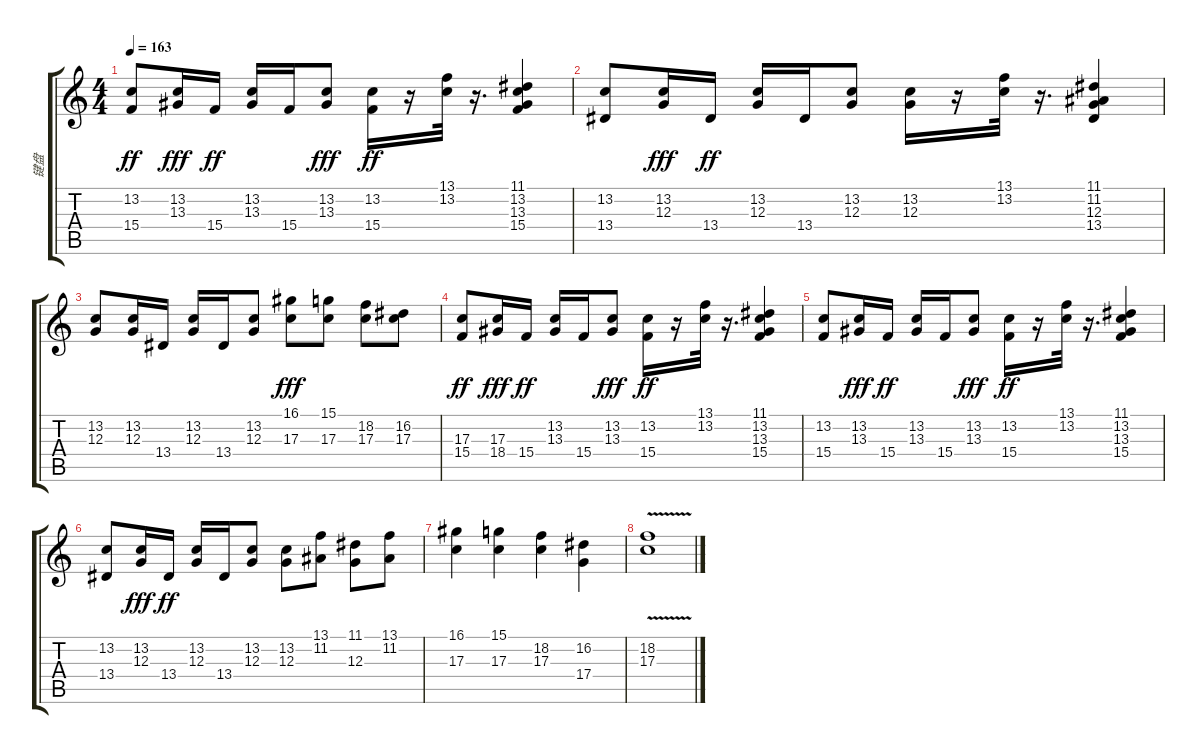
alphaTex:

\track ("键盘" "键盘") {instrument harpsichord}
\staff {score tabs}
\tuning (E4 B3 G3 D3 A2 E2) {hide}
\ts (4 4)
\tempo 163
\clef g2
\ks c
(13.2 15.4).8{dy ff} (13.2 13.3).16{dy fff} 15.4.16{dy ff} (13.2 13.3).16 15.4.16 (13.2 13.3).8{dy fff} (13.2 15.4).16{dy ff} r.16 (13.1 13.2).32 r.16{d} (11.1 13.2 13.3 15.4).4 |
(13.2 13.4).8 (13.2 12.3).16{dy fff} 13.4.16{dy ff} (13.2 12.3).16 13.4.16 (13.2 12.3).8 (13.2 12.3).16 r.16 (13.1 13.2).32{txt ""} r.16{d} (11.1 11.2 12.3 13.4).4 |
(13.2 12.3).8 (13.2 12.3).16 13.4.16 (13.2 12.3).16 13.4.16 (13.2 12.3).8 (16.1 17.3).8{dy fff} (15.1 17.3).8 (18.2 17.3).8 (16.2 17.3).8 |
(17.3 15.4).8{dy ff} (17.3 18.4).16{dy fff} 15.4.16{dy ff} (13.2 13.3).16 15.4.16 (13.2 13.3).8{dy fff} (13.2 15.4).16{dy ff} r.16 (13.1 13.2).32 r.16{d} (11.1 13.2 13.3 15.4).4 |
(13.2 15.4).8 (13.2 13.3).16{dy fff} 15.4.16{dy ff} (13.2 13.3).16 15.4.16 (13.2 13.3).8{dy fff} (13.2 15.4).16{dy ff} r.16 (13.1 13.2).32 r.16{d} (11.1 13.2 13.3 15.4).4 |
(13.2 13.4).8 (13.2 12.3).16{dy fff} 13.4.16{dy ff} (13.2 12.3).16 13.4.16 (13.2 12.3).8 (13.2 12.3).8 (13.1 11.2).8 (11.1 12.3).8 (13.1 11.2).8 |
(16.1 17.3).4 (15.1 17.3).4 (18.2 17.3).4 (16.2 17.4).4 |
(18.2 17.3{v}).1
